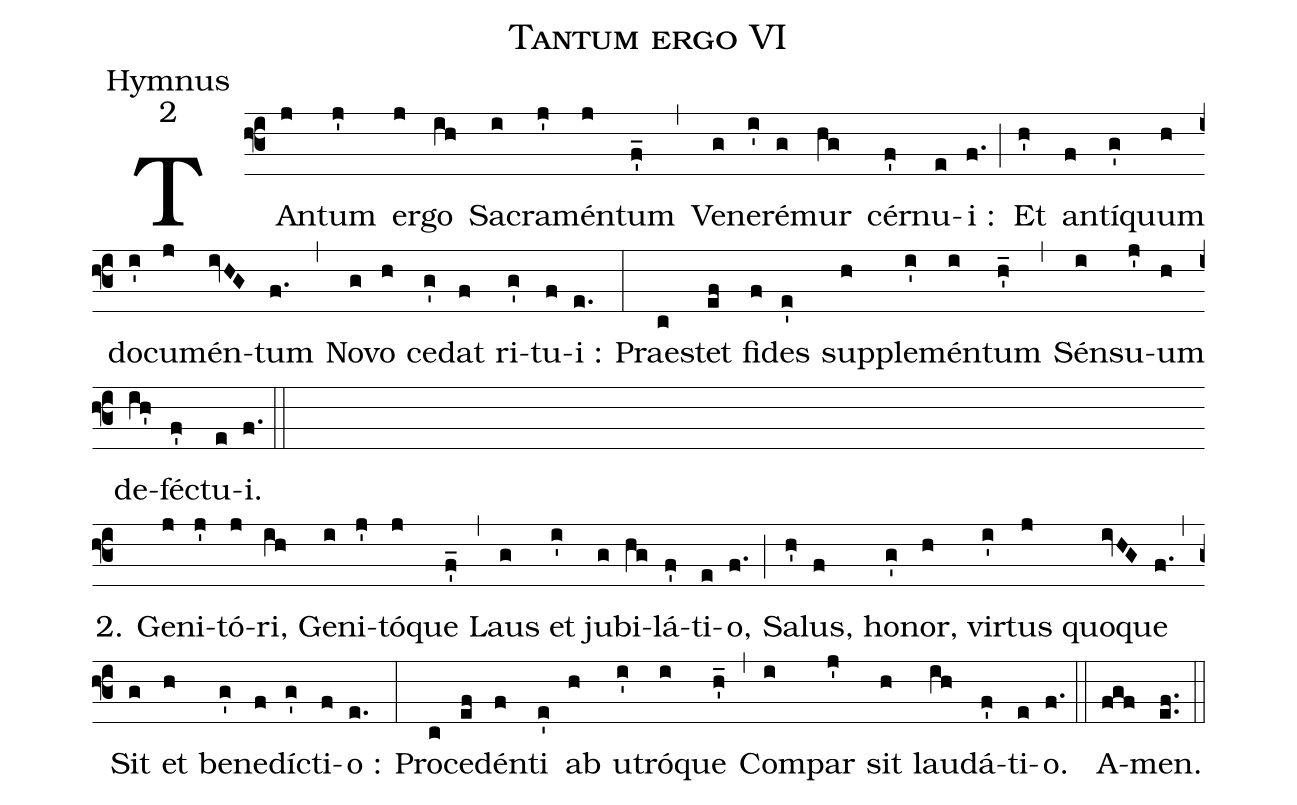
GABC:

name:Tantum ergo VI;
office-part:Hymnus;
mode:2;
%%
(f3) TAn(j)tum(j') er(j)go(ih) Sa(i)cra(j')mén(j)tum(f'_) (,) Ve(g)ne(i')ré(g)mur(hg) cér(f')nu(e)i :(f.) (;) Et(h') an(f)tí(g')quum(h) do(i')cu(j)mén(ivHG)tum(f.) (,) No(g)vo(h) ce(g')dat(f) ri(g')tu(f)i :(e.) (:) Prae(c)stet(ef) fi(f)des(e') sup(h)ple(i')mén(i)tum(h'_) (,) Sén(i)su(j')um(h) de(ih')fé(f')ctu(e)i.(f.) (::) (Z-)
2. Ge(j)ni(j')tó(j)ri,(ih) Ge(i)ni(j')tó(j)que(f'_) (,) Laus(g) et(i') ju(g)bi(hg)lá(f')ti(e)o,(f.) (;) Sa(h')lus,(f) ho(g')nor,(h) vir(i')tus(j) quo(ivHG)que(f.) (,) Sit(g) et(h) be(g')ne(f)dí(g')cti(f)o :(e.) (:) Pro(c)ce(ef)dén(f)ti(e') ab(h) u(i')tró(i)que(h'_) (,) Com(i)par(j') sit(h) lau(ih)dá(f')ti(e)o.(f.) (::)
A(fgf)men.(ef..) (::)
